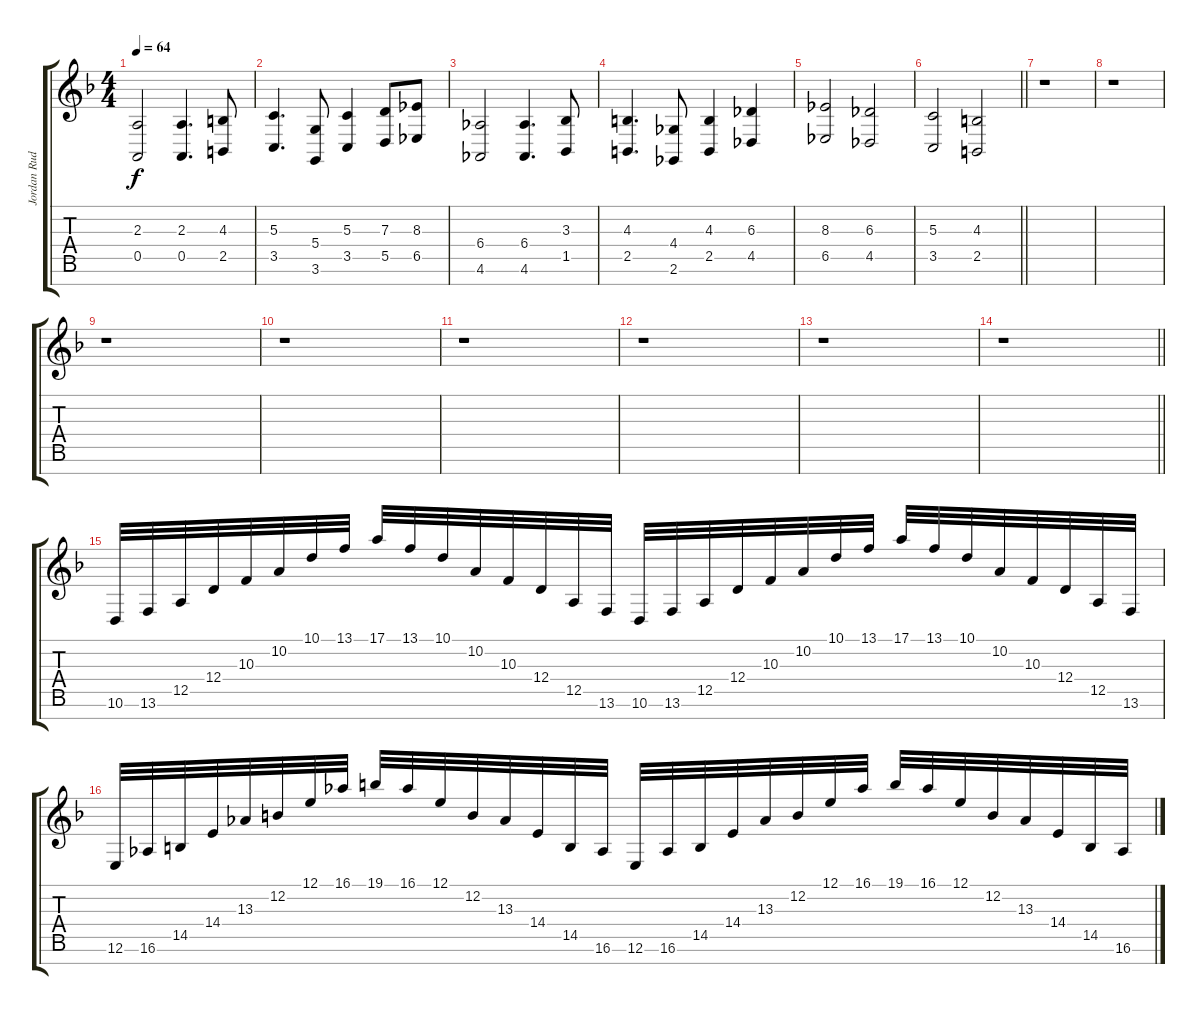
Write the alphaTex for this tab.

\track ("Jordan Rudess - Keyboard" "Jordan Rud") {instrument lead2sawtooth}
\staff {score tabs}
\tuning (E4 B3 G3 D3 A2 E2 B1) {hide}
\ts (4 4)
\tempo 64
\clef g2
\ks dminor
(2.3 0.5).2{dy f} (2.3 0.5).4{d} (4.3 2.5).8 |
(5.3 3.5).4{d} (5.4 3.6).8 (5.3 3.5).4 (7.3 5.5).8 (8.3 6.5).8 |
(6.4 4.6).2 (6.4 4.6).4{d} (3.3 1.5).8 |
(4.3 2.5).4{d} (4.4 2.6).8 (4.3 2.5).4 (6.3 4.5).4 |
(8.3 6.5).2 (6.3 4.5).2 |
\barLineRight lightlight
(5.3 3.5).2 (4.3 2.5).2 |
r.1 |
r.1 |
r.1 |
r.1 |
r.1 |
r.1 |
r.1 |
\barLineRight lightlight
r.1 |
10.6.32{volume 16 instrument stringensemble1} 13.6.32 12.5.32 12.4.32 10.3.32 10.2.32 10.1.32 13.1.32 17.1.32 13.1.32 10.1.32 10.2.32 10.3.32 12.4.32 12.5.32 13.6.32 10.6.32 13.6.32 12.5.32 12.4.32 10.3.32 10.2.32 10.1.32 13.1.32 17.1.32 13.1.32 10.1.32 10.2.32 10.3.32 12.4.32 12.5.32 13.6.32 |
12.6.32 16.6.32 14.5.32 14.4.32 13.3.32 12.2.32 12.1.32 16.1.32 19.1.32 16.1.32 12.1.32 12.2.32 13.3.32 14.4.32 14.5.32 16.6.32 12.6.32 16.6.32 14.5.32 14.4.32 13.3.32 12.2.32 12.1.32 16.1.32 19.1.32 16.1.32 12.1.32 12.2.32 13.3.32 14.4.32 14.5.32 16.6.32
